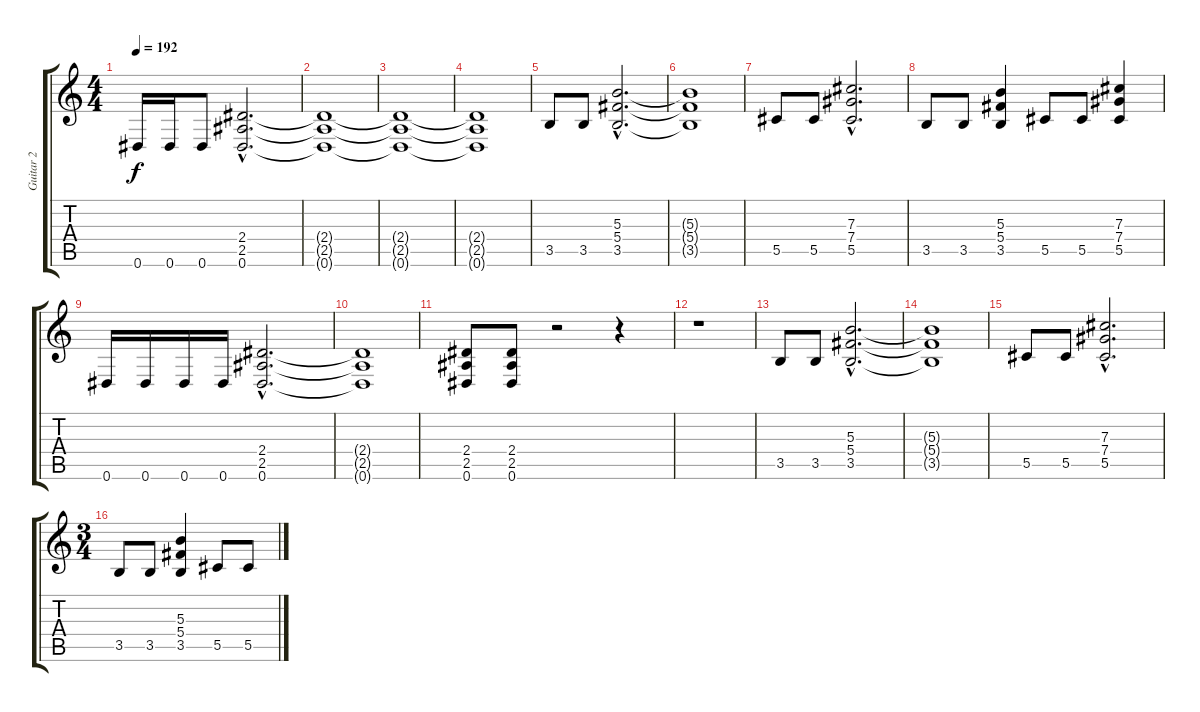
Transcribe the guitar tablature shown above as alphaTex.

\track ("Guitar 2" "Guitar 2") {instrument distortionguitar}
\staff {score tabs}
\tuning (Eb4 Bb3 Gb3 Db3 Ab2 Eb2) {hide}
\ts (4 4)
\section ("" "")
\tempo 192
\clef g2
\ks c
0.6.16{dy f} 0.6.16 0.6.8 (2.4{hac} 2.5{hac} 0.6{hac}).2{d} |
(2.4{t} 2.5{t} 0.6{t}).1 |
(2.4{t} 2.5{t} 0.6{t}).1 |
(2.4{t} 2.5{t} 0.6{t}).1 |
3.5.8 3.5.8 (5.3{hac} 5.4{hac} 3.5{hac}).2{d} |
(5.3{t} 5.4{t} 3.5{t}).1 |
5.5.8 5.5.8 (7.3{hac} 7.4{hac} 5.5{hac}).2{d} |
3.5.8 3.5.8 (5.3 5.4 3.5).4 5.5.8 5.5.8 (7.3 7.4 5.5).4 |
0.6.16 0.6.16 0.6.16 0.6.16 (2.4{hac} 2.5{hac} 0.6{hac}).2{d} |
(2.4{t} 2.5{t} 0.6{t}).1 |
(2.4 2.5 0.6).8 (2.4 2.5 0.6).8 r.2 r.4 |
r.1 |
3.5.8 3.5.8 (5.3{hac} 5.4{hac} 3.5{hac}).2{d} |
(5.3{t} 5.4{t} 3.5{t}).1 |
5.5.8 5.5.8 (7.3{hac} 7.4{hac} 5.5{hac}).2{d} |
\ts (3 4)
3.5.8 3.5.8 (5.3 5.4 3.5).4 5.5.8 5.5.8
